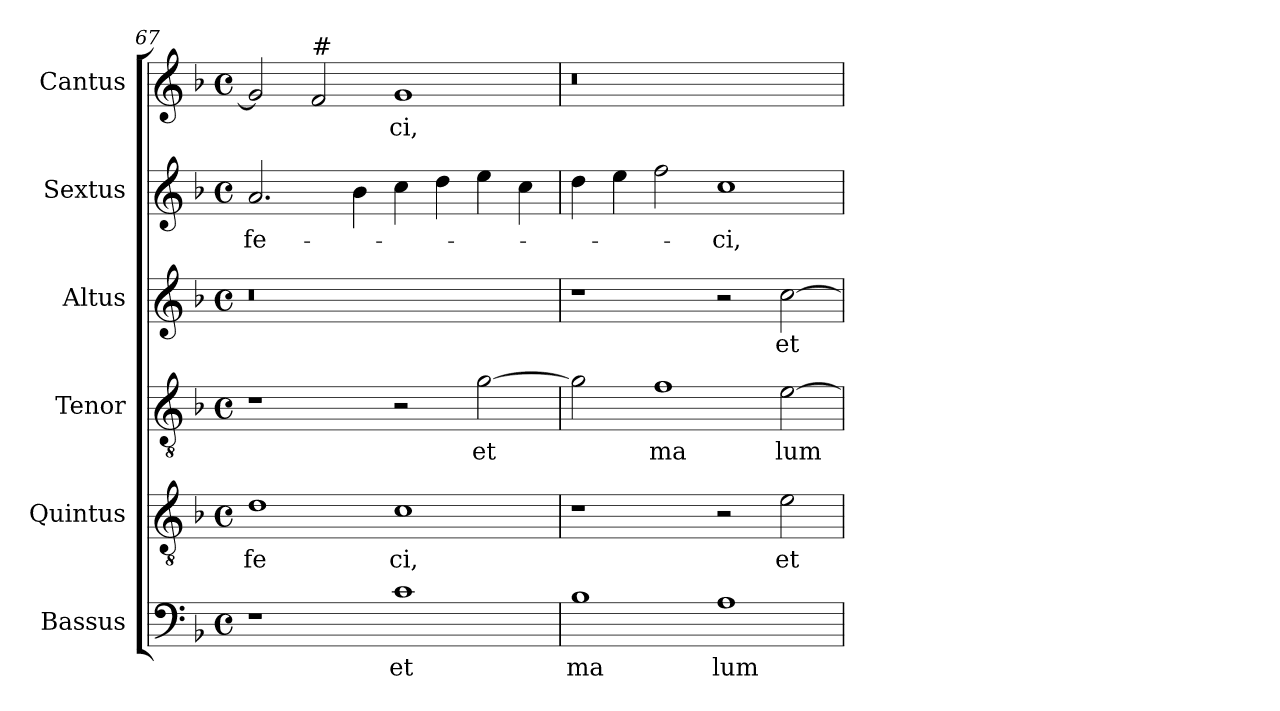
**kern	**text	**kern	**text	**kern	**text	**kern	**text	**kern	**text	**kern	**text
*part6	*part6	*part5	*part5	*part4	*part4	*part3	*part3	*part2	*part2	*part1	*part1
*staff6	*staff6	*staff5	*staff5	*staff4	*staff4	*staff3	*staff3	*staff2	*staff2	*staff1	*staff1
*I"Bassus	*	*I"Quintus	*	*I"Tenor	*	*I"Altus	*	*I"Sextus	*	*I"Cantus	*
!!LO:LB:g=z
*clefF4	*	*clefGv2	*	*clefGv2	*	*clefG2	*	*clefG2	*	*clefG2	*
*k[b-]	*	*k[b-]	*	*k[b-]	*	*k[b-]	*	*k[b-]	*	*k[b-]	*
*F:	*	*F:	*	*F:	*	*F:	*	*F:	*	*F:	*
*M4/4	*	*M4/4	*	*M4/4	*	*M4/4	*	*M4/4	*	*M4/4	*
*met(c)	*	*met(c)	*	*met(c)	*	*met(c)	*	*met(c)	*	*met(c)	*
=67	=67	=67	=67	=67	=67	=67	=67	=67	=67	=67	=67
!	!	!	!LO:LY:b:cj	!	!	!	!	!	!LO:LY:b:cj	!	!
1r	.	1d	fe	1r	.	0r	.	2.a/	fe-	2g/]	.
!	!	!	!	!	!	!	!	!	!	!LO:TX:a:t=#	!
.	.	.	.	.	.	.	.	.	.	2f/	.
.	.	.	.	.	.	.	.	4b-\	.	.	.
!	!LO:LY:b:cj	!	!LO:LY:b:cj	!	!	!	!	!	!	!	!LO:LY:b:cj
1c	et	1c	ci,	2r	.	.	.	4cc\	.	1g	ci,
.	.	.	.	.	.	.	.	4dd\	.	.	.
!	!	!	!	!	!LO:LY:b:cj	!	!	!	!	!	!
.	.	.	.	[>2g\	et	.	.	4ee\	.	.	.
.	.	.	.	.	.	.	.	4cc\	.	.	.
=68	=68	=68	=68	=68	=68	=68	=68	=68	=68	=68	=68
!	!LO:LY:b:cj	!	!	!	!	!	!	!	!	!	!
1B-	ma	1r	.	2g\]	.	1r	.	4dd\	.	0r	.
.	.	.	.	.	.	.	.	4ee\	.	.	.
!	!	!	!	!	!LO:LY:b:cj	!	!	!	!	!	!
.	.	.	.	1f	ma	.	.	2ff\	.	.	.
!	!LO:LY:b:cj	!	!	!	!	!	!	!	!LO:LY:b:cj	!	!
1A	lum	2r	.	.	.	2r	.	1cc	-ci,	.	.
!	!	!	!LO:LY:b:cj	!	!LO:LY:b	!	!LO:LY:b:cj	!	!	!	!
.	.	2e\	et	[>2e\	lum	[>2cc\	et	.	.	.	.
=	=	=	=	=	=	=	=	=	=	=	=
*-	*-	*-	*-	*-	*-	*-	*-	*-	*-	*-	*-
